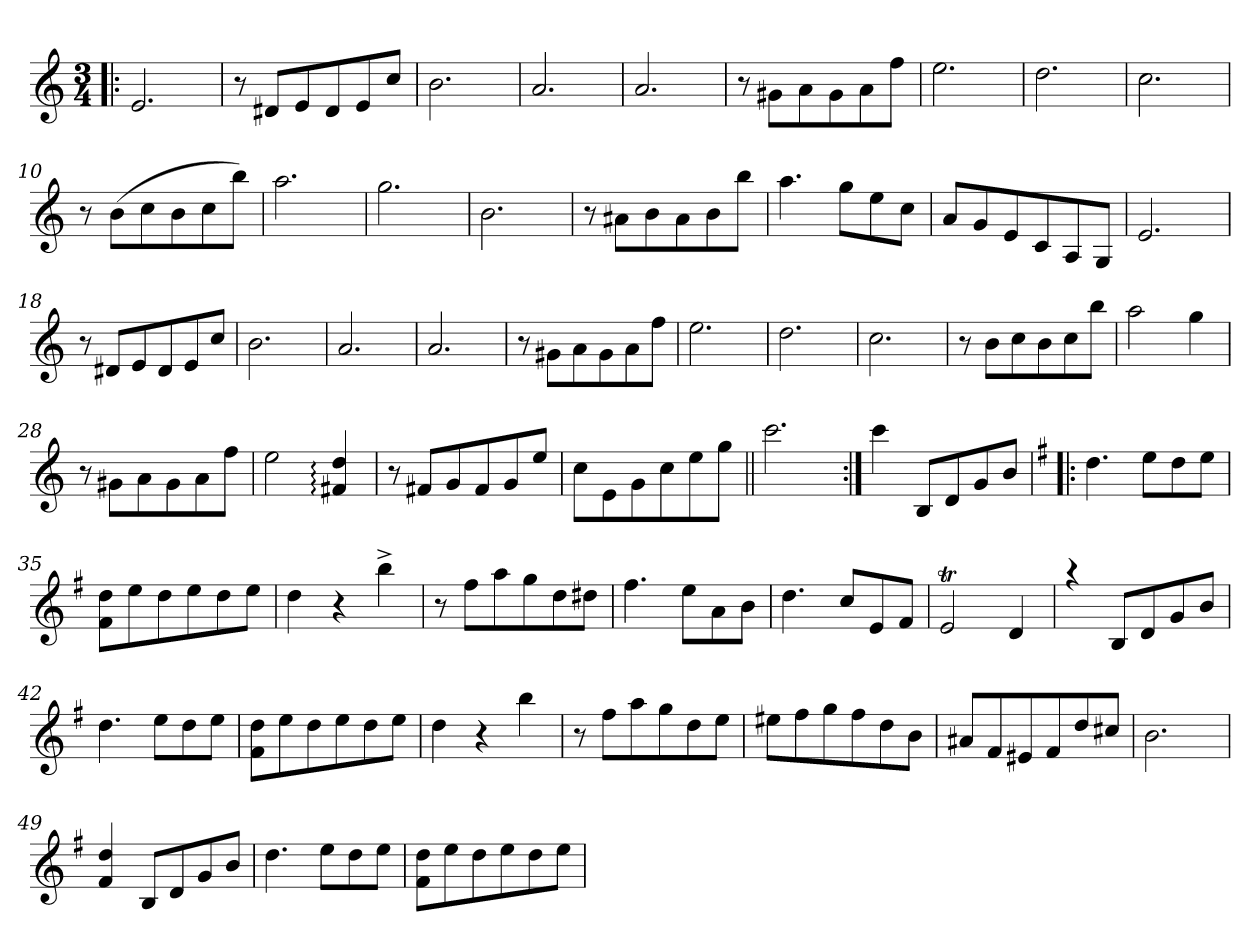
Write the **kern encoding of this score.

**kern
*part1
*staff1
*clefG2
*k[]
*C:
*M3/4
=1!|:
2.e/
=2
8r
8d#X/L
8e/
8d#/
8e/
8cc/J
=3
2.b\
=4
2.a/
=5
2.a/
!!LO:LB:g=z
=6
8r
8g#X\L
8a\
8g#\
8a\
8ff\J
=7
2.ee\
=8
2.dd\
=9
2.cc\
=10
8r
(>8b\L
8cc\
8b\
8cc\
8bb\J)
=11
2.aa\
!!LO:LB:g=z
=12
2.gg\
=13
2.b\
=14
8r
8a#X\L
8b\
8a#\
8b\
8bb\J
=15
4.aa\
8gg\L
8ee\
8cc\J
=16
8a/L
8g/
8e/
8c/
8A/
8G/J
!!LO:LB:g=z
=17
2.e/
=18
8r
8d#X/L
8e/
8d#/
8e/
8cc/J
=19
2.b\
=20
2.a/
=21
2.a/
=22
8r
8g#X\L
8a\
8g#\
8a\
8ff\J
!!LO:LB:g=z
=23
2.ee\
=24
2.dd\
=25
2.cc\
=26
8r
8b\L
8cc\
8b\
8cc\
8bb\J
=27
2aa\
4gg\
=28
8r
8g#X\L
8a\
8g#\
8a\
8ff\J
!!LO:LB:g=z
=29
2ee\
4f#X/: 4dd/:
=30
8r
8f#X/L
8g/
8f#/
8g/
8ee/J
=31
8cc\L
8e\
8g\
8cc\
8ee\
8gg\J
=32||
2.ccc\
=33:|!
4ccc\
8B/L
8d/
8g/
8b/J
!!LO:LB:g=z
=34!|:
*k[f#]
*G:
4.dd\
8ee\L
8dd\
8ee\J
=35
8f#\ 8dd\L
8ee\
8dd\
8ee\
8dd\
8ee\J
=36
4dd\
4r
4bb^>\
=37
8r
8ff#\L
8aa\
8gg\
8dd\
8dd#X\J
=38
4.ff#\
8ee\L
8a\
8b\J
!!LO:LB:g=z
=39
4.dd\
8cc/L
8e/
8f#/J
=40
2eT/
4dTTT/
=41
4raa
8B/L
8d/
8g/
8b/J
=42
4.dd\
8ee\L
8dd\
8ee\J
=43
8f#\ 8dd\L
8ee\
8dd\
8ee\
8dd\
8ee\J
=44
4dd\
4r
4bb\
!!LO:LB:g=z
=45
8r
8ff#\L
8aa\
8gg\
8dd\
8ee\J
=46
8ee#X\L
8ff#\
8gg\
8ff#\
8dd\
8b\J
=47
8a#X/L
8f#/
8e#X/
8f#/
8dd/
8cc#X/J
=48
2.b\
=49
4f#/ 4dd/
8B/L
8d/
8g/
8b/J
!!LO:LB:g=z
=50
4.dd\
8ee\L
8dd\
8ee\J
=51
8f#\ 8dd\L
8ee\
8dd\
8ee\
8dd\
8ee\J
=
*-
